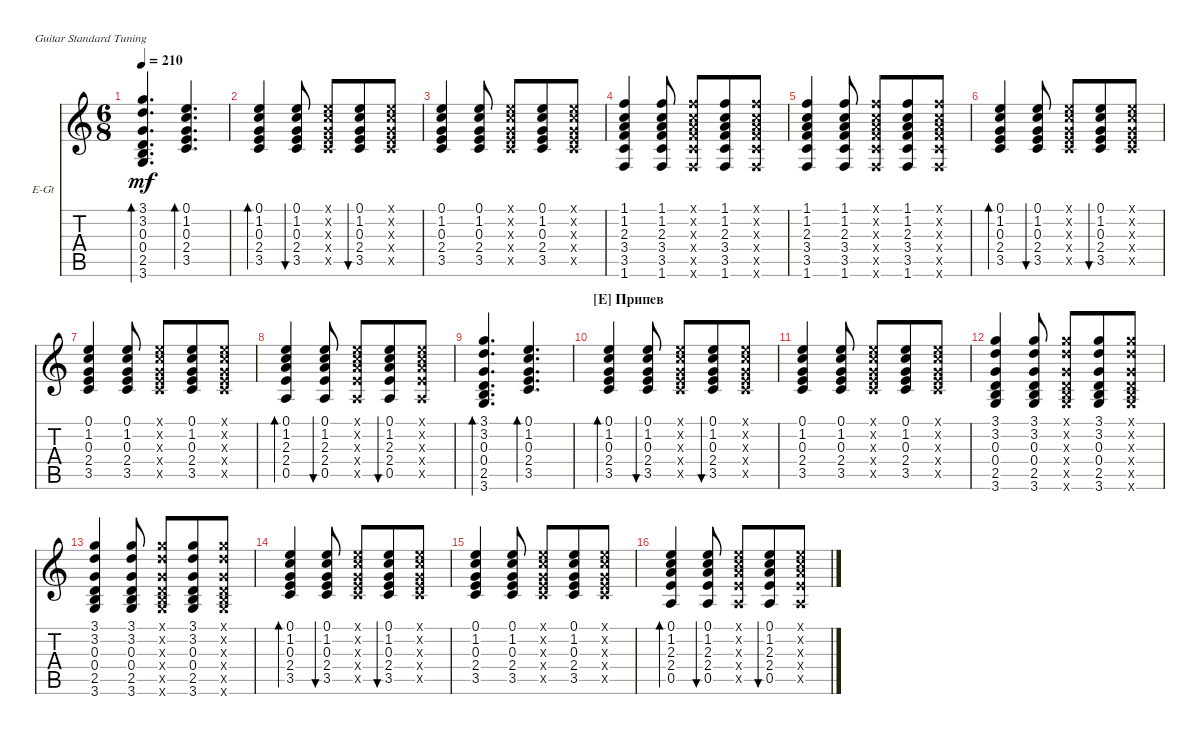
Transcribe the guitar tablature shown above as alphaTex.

\defaultSystemsLayout 4
\bracketExtendMode nobrackets
\firstSystemTrackNameOrientation horizontal
\otherSystemsTrackNameOrientation horizontal
\track ("Ритм Гитара" "E-Gt") {instrument electricguitarclean}
\staff {score tabs}
\tuning (E4 B3 G3 D3 A2 E2)
\ts (6 8)
\tempo 210
\clef g2
\ks c
(0.3 3.1 3.6 2.5 0.4 3.2).4{d bd 237 dy mf} (3.5 2.4 0.3 1.2 0.1).4{d bd 237} |
(3.5 2.4 0.3 1.2 0.1).4{bd 30} (3.5 2.4 0.3 1.2 0.1).8{bu 30} (3.5{x} 2.4{x} 0.3{x} 1.2{x} 0.1{x}).8 (3.5 2.4 0.3 1.2 0.1).8{bu 30} (3.5{x} 2.4{x} 0.3{x} 1.2{x} 0.1{x}).8 |
(3.5 2.4 0.3 1.2 0.1).4 (3.5 2.4 0.3 1.2 0.1).8 (3.5{x} 2.4{x} 0.3{x} 1.2{x} 0.1{x}).8 (3.5 2.4 0.3 1.2 0.1).8 (3.5{x} 2.4{x} 0.3{x} 1.2{x} 0.1{x}).8 |
(1.6 3.5 3.4 1.2 1.1 2.3).4 (1.6 3.5 3.4 1.2 1.1 2.3).8 (1.6{x} 3.5{x} 3.4{x} 1.2{x} 1.1{x} 2.3{x}).8 (1.6 3.5 3.4 1.2 1.1 2.3).8 (1.6{x} 3.5{x} 3.4{x} 1.2{x} 1.1{x} 2.3{x}).8 |
(1.6 3.5 3.4 1.2 1.1 2.3).4 (1.6 3.5 3.4 1.2 1.1 2.3).8 (1.6{x} 3.5{x} 3.4{x} 1.2{x} 1.1{x} 2.3{x}).8 (1.6 3.5 3.4 1.2 1.1 2.3).8 (1.6{x} 3.5{x} 3.4{x} 1.2{x} 1.1{x} 2.3{x}).8 |
(3.5 2.4 0.3 1.2 0.1).4{bd 30} (3.5 2.4 0.3 1.2 0.1).8{bu 30} (3.5{x} 2.4{x} 0.3{x} 1.2{x} 0.1{x}).8 (3.5 2.4 0.3 1.2 0.1).8{bu 30} (3.5{x} 2.4{x} 0.3{x} 1.2{x} 0.1{x}).8 |
(3.5 2.4 0.3 1.2 0.1).4 (3.5 2.4 0.3 1.2 0.1).8 (3.5{x} 2.4{x} 0.3{x} 1.2{x} 0.1{x}).8 (3.5 2.4 0.3 1.2 0.1).8 (3.5{x} 2.4{x} 0.3{x} 1.2{x} 0.1{x}).8 |
(0.5 2.4 2.3 1.2 0.1).4{bd 30} (0.5 2.4 2.3 1.2 0.1).8{bu 30} (0.5{x} 2.4{x} 2.3{x} 1.2{x} 0.1{x}).8 (0.5 2.4 2.3 1.2 0.1).8{bu 30} (0.5{x} 2.4{x} 2.3{x} 1.2{x} 0.1{x}).8 |
(0.3 3.1 3.6 2.5 0.4 3.2).4{d bd 239} (3.5 2.4 0.3 1.2 0.1).4{d bd 239} |
\section ("E" "Припев")
(3.5 2.4 0.3 1.2 0.1).4{bd 30} (3.5 2.4 0.3 1.2 0.1).8{bu 30} (3.5{x} 2.4{x} 0.3{x} 1.2{x} 0.1{x}).8 (3.5 2.4 0.3 1.2 0.1).8{bu 30} (3.5{x} 2.4{x} 0.3{x} 1.2{x} 0.1{x}).8 |
(3.5 2.4 0.3 1.2 0.1).4 (3.5 2.4 0.3 1.2 0.1).8 (3.5{x} 2.4{x} 0.3{x} 1.2{x} 0.1{x}).8 (3.5 2.4 0.3 1.2 0.1).8 (3.5{x} 2.4{x} 0.3{x} 1.2{x} 0.1{x}).8 |
(0.3 3.1 3.6 2.5 0.4 3.2).4 (2.5 0.4 0.3 3.2 3.1 3.6).8 (2.5{x} 0.4{x} 0.3{x} 3.2{x} 3.1{x} 3.6{x}).8 (2.5 0.4 0.3 3.2 3.1 3.6).8 (2.5{x} 0.4{x} 0.3{x} 3.2{x} 3.1{x} 3.6{x}).8 |
(0.3 3.1 3.6 2.5 0.4 3.2).4 (2.5 0.4 0.3 3.2 3.1 3.6).8 (2.5{x} 0.4{x} 0.3{x} 3.2{x} 3.1{x} 3.6{x}).8 (2.5 0.4 0.3 3.2 3.1 3.6).8 (2.5{x} 0.4{x} 0.3{x} 3.2{x} 3.1{x} 3.6{x}).8 |
(3.5 2.4 0.3 1.2 0.1).4{bd 30} (3.5 2.4 0.3 1.2 0.1).8{bu 30} (3.5{x} 2.4{x} 0.3{x} 1.2{x} 0.1{x}).8 (3.5 2.4 0.3 1.2 0.1).8{bu 30} (3.5{x} 2.4{x} 0.3{x} 1.2{x} 0.1{x}).8 |
(3.5 2.4 0.3 1.2 0.1).4 (3.5 2.4 0.3 1.2 0.1).8 (3.5{x} 2.4{x} 0.3{x} 1.2{x} 0.1{x}).8 (3.5 2.4 0.3 1.2 0.1).8 (3.5{x} 2.4{x} 0.3{x} 1.2{x} 0.1{x}).8 |
(0.5 2.4 2.3 1.2 0.1).4{bd 30} (0.5 2.4 2.3 1.2 0.1).8{bu 30} (0.5{x} 2.4{x} 2.3{x} 1.2{x} 0.1{x}).8 (0.5 2.4 2.3 1.2 0.1).8{bu 30} (0.5{x} 2.4{x} 2.3{x} 1.2{x} 0.1{x}).8
